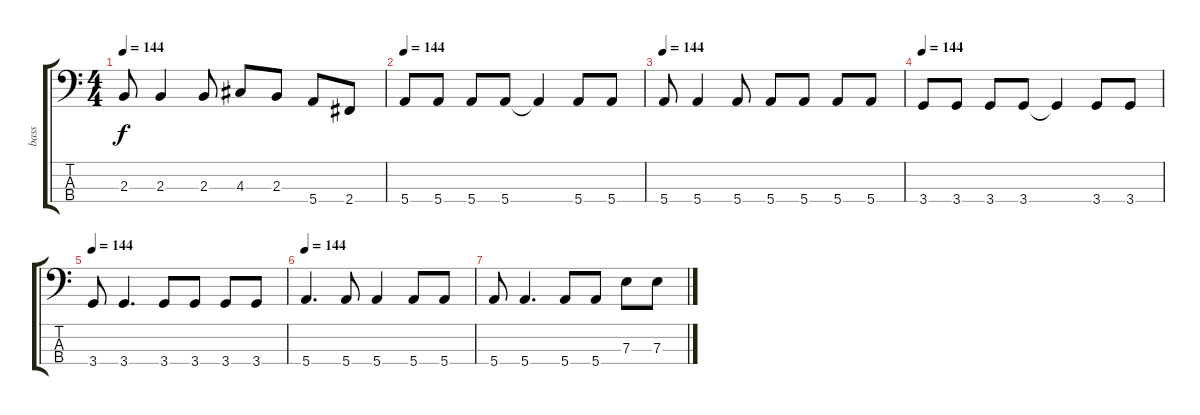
\track ("bass" "bass") {instrument electricbassfinger}
\staff {score tabs}
\tuning (G2 D2 A1 E1) {hide}
\ts (4 4)
\tempo 144
\clef f4
\ks c
2.3.8{dy f volume 12} 2.3.4 2.3.8 4.3.8 2.3.8 5.4.8 2.4.8 |
\tempo 144
5.4.8{volume 11} 5.4.8 5.4.8 5.4.8 5.4{t}.4 5.4.8 5.4.8 |
\tempo 144
5.4.8{volume 10} 5.4.4 5.4.8 5.4.8 5.4.8 5.4.8 5.4.8 |
\tempo 144
3.4.8{volume 9} 3.4.8 3.4.8 3.4.8 3.4{t}.4 3.4.8 3.4.8 |
\tempo 144
3.4.8{volume 8} 3.4.4{d} 3.4.8 3.4.8 3.4.8 3.4.8 |
\tempo 144
5.4.4{d volume 5} 5.4.8 5.4.4 5.4.8 5.4.8 |
5.4.8{volume 2} 5.4.4{d} 5.4.8 5.4.8 7.3.8 7.3.8
